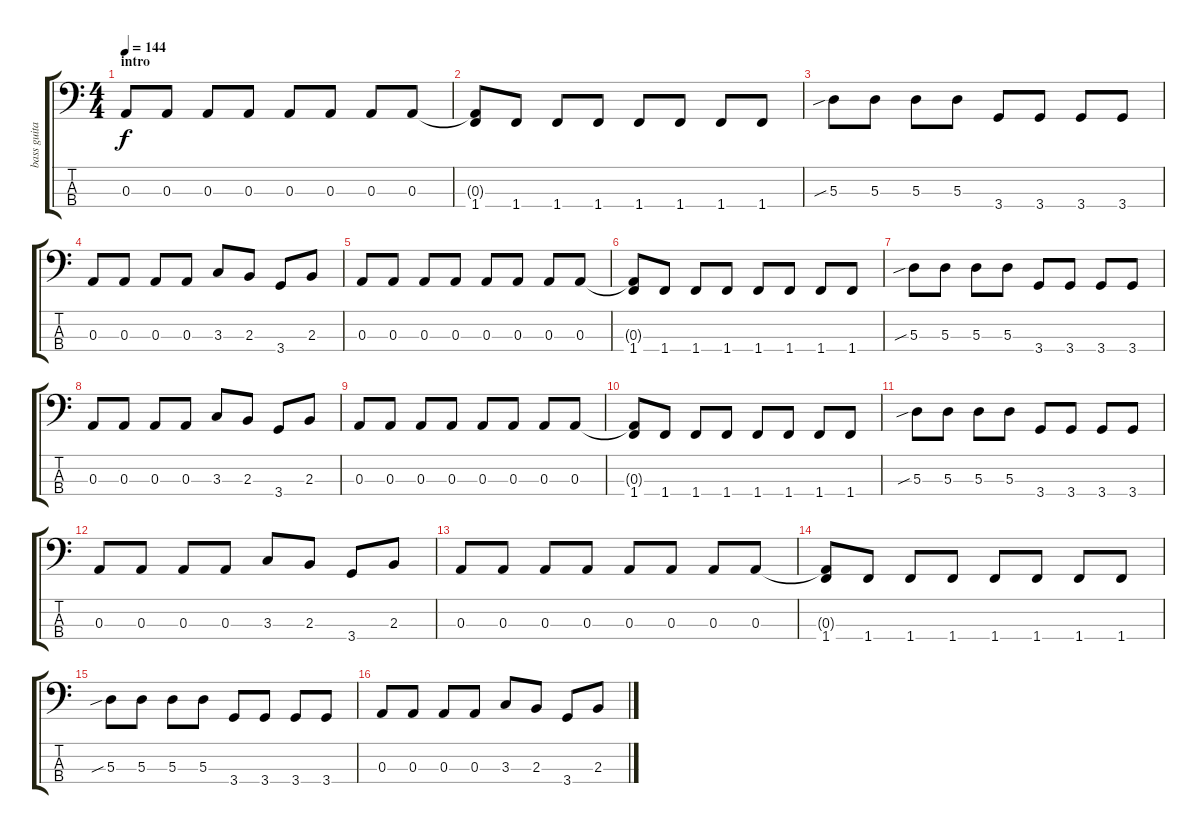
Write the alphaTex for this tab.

\track ("bass guitar" "bass guita") {instrument electricbassfinger}
\staff {score tabs}
\tuning (G2 D2 A1 E1) {hide}
\ts (4 4)
\section ("" "intro")
\tempo 144
\clef f4
\ks c
0.3.8{dy f instrument electricbassfinger} 0.3.8 0.3.8 0.3.8 0.3.8 0.3.8 0.3.8 0.3.8 |
(0.3{t} 1.4).8 1.4.8 1.4.8 1.4.8 1.4.8 1.4.8 1.4.8 1.4.8 |
5.3{sib}.8 5.3.8 5.3.8 5.3.8 3.4.8 3.4.8 3.4.8 3.4.8 |
0.3.8 0.3.8 0.3.8 0.3.8 3.3.8 2.3.8 3.4.8 2.3.8 |
0.3.8 0.3.8 0.3.8 0.3.8 0.3.8 0.3.8 0.3.8 0.3.8 |
(0.3{t} 1.4).8 1.4.8 1.4.8 1.4.8 1.4.8 1.4.8 1.4.8 1.4.8 |
5.3{sib}.8 5.3.8 5.3.8 5.3.8 3.4.8 3.4.8 3.4.8 3.4.8 |
0.3.8 0.3.8 0.3.8 0.3.8 3.3.8 2.3.8 3.4.8 2.3.8 |
0.3.8 0.3.8 0.3.8 0.3.8 0.3.8 0.3.8 0.3.8 0.3.8 |
(0.3{t} 1.4).8 1.4.8 1.4.8 1.4.8 1.4.8 1.4.8 1.4.8 1.4.8 |
5.3{sib}.8 5.3.8 5.3.8 5.3.8 3.4.8 3.4.8 3.4.8 3.4.8 |
0.3.8 0.3.8 0.3.8 0.3.8 3.3.8 2.3.8 3.4.8 2.3.8 |
0.3.8 0.3.8 0.3.8 0.3.8 0.3.8 0.3.8 0.3.8 0.3.8 |
(0.3{t} 1.4).8 1.4.8 1.4.8 1.4.8 1.4.8 1.4.8 1.4.8 1.4.8 |
5.3{sib}.8 5.3.8 5.3.8 5.3.8 3.4.8 3.4.8 3.4.8 3.4.8 |
0.3.8 0.3.8 0.3.8 0.3.8 3.3.8 2.3.8 3.4.8 2.3.8
